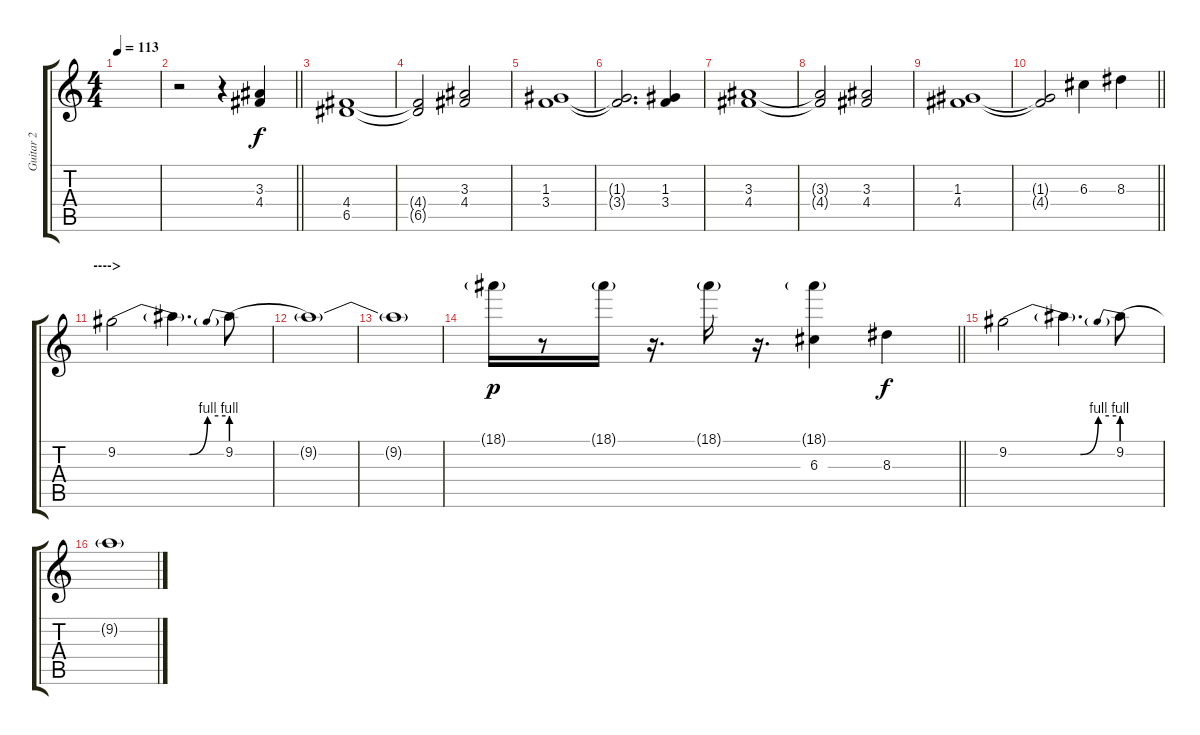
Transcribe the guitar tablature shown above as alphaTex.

\track ("Guitar 2" "Guitar 2") {instrument electricguitarjazz}
\staff {score tabs}
\tuning (E4 B3 G3 D3 A2 E2) {hide}
\ts (4 4)
\tempo 113
\clef g2
\ks c
|
\barLineRight lightlight
r.2 r.4 (3.3 4.4).4 |
(4.4 6.5).1 |
(4.4{t} 6.5{t}).2 (3.3 4.4).2 |
(1.3 3.4).1 |
(1.3{t} 3.4{t}).2{d} (1.3 3.4).4 |
(3.3 4.4).1 |
(3.3{t} 4.4{t}).2 (3.3 4.4).2 |
(1.3 4.4).1 |
\barLineRight lightlight
(1.3{t} 4.4{t}).2 6.3.4{instrument distortionguitar} 8.3.4 |
\section ("" "---->")
9.2{be (custom 0 0 15 0 30 0 40 0 50 4 60 4)}.2 9.2{t}.4{d} 9.2{be (prebend 0 4 60 4)}.8 |
9.2{t}.1{volume 0} |
9.2{t}.1 |
\barLineRight lightlight
18.1{g}.16{dy p volume 13} r.8 18.1{g}.16{volume 13} r.16{d} 18.1{g}.16{volume 13} r.16{d} (18.1{g} 6.3).4{volume 13} 8.3.4{dy f} |
9.2{be (custom 0 0 15 0 30 0 40 0 50 4 60 4)}.2 9.2{t}.4{d} 9.2{be (prebend 0 4 60 4)}.8 |
9.2{t}.1{volume 0}
